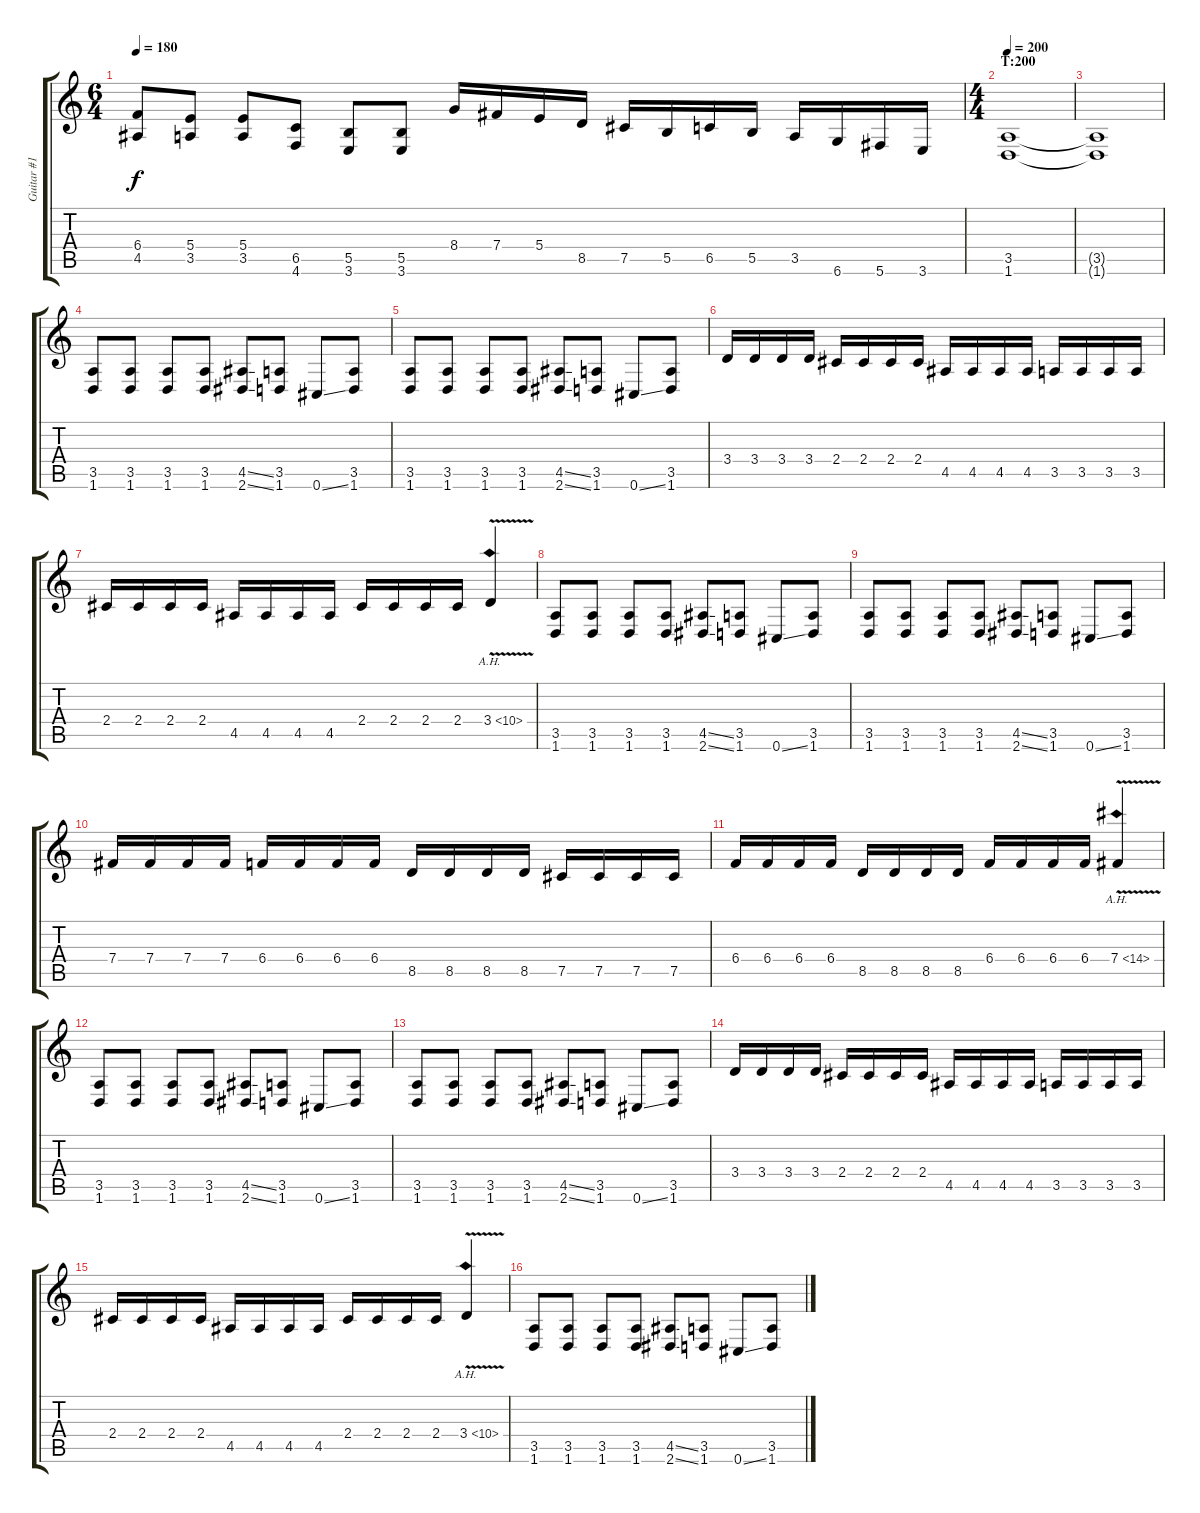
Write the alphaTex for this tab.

\track ("Guitar #1" "Guitar #1") {instrument distortionguitar}
\staff {score tabs}
\tuning (Db4 Ab3 E3 B2 Gb2 Db2) {hide}
\ts (6 4)
\tempo 180
\clef g2
\ks c
(6.4 4.5).8{dy f} (5.4 3.5).8 (5.4 3.5).8 (6.5 4.6).8 (5.5 3.6).8 (5.5 3.6).8 8.4.16 7.4.16 5.4.16 8.5.16 7.5.16 5.5.16 6.5.16 5.5.16 3.5.16 6.6.16 5.6.16 3.6.16 |
\ts (4 4)
\section ("" "T:200")
\tempo 200
(3.5 1.6).1 |
(3.5{t} 1.6{t}).1 |
(3.5 1.6).8 (3.5 1.6).8 (3.5 1.6).8 (3.5 1.6).8 (4.5{ss} 2.6{ss}).8 (3.5 1.6).8 0.6{ss}.8 (3.5 1.6).8 |
(3.5 1.6).8 (3.5 1.6).8 (3.5 1.6).8 (3.5 1.6).8 (4.5{ss} 2.6{ss}).8 (3.5 1.6).8 0.6{ss}.8 (3.5 1.6).8 |
3.4.16 3.4.16 3.4.16 3.4.16 2.4.16 2.4.16 2.4.16 2.4.16 4.5.16 4.5.16 4.5.16 4.5.16 3.5.16 3.5.16 3.5.16 3.5.16 |
2.4.16 2.4.16 2.4.16 2.4.16 4.5.16 4.5.16 4.5.16 4.5.16 2.4.16 2.4.16 2.4.16 2.4.16 3.4{ah 7 v}.4 |
(3.5 1.6).8 (3.5 1.6).8 (3.5 1.6).8 (3.5 1.6).8 (4.5{ss} 2.6{ss}).8 (3.5 1.6).8 0.6{ss}.8 (3.5 1.6).8 |
(3.5 1.6).8 (3.5 1.6).8 (3.5 1.6).8 (3.5 1.6).8 (4.5{ss} 2.6{ss}).8 (3.5 1.6).8 0.6{ss}.8 (3.5 1.6).8 |
7.4.16 7.4.16 7.4.16 7.4.16 6.4.16 6.4.16 6.4.16 6.4.16 8.5.16 8.5.16 8.5.16 8.5.16 7.5.16 7.5.16 7.5.16 7.5.16 |
6.4.16 6.4.16 6.4.16 6.4.16 8.5.16 8.5.16 8.5.16 8.5.16 6.4.16 6.4.16 6.4.16 6.4.16 7.4{ah 7 v}.4 |
(3.5 1.6).8 (3.5 1.6).8 (3.5 1.6).8 (3.5 1.6).8 (4.5{ss} 2.6{ss}).8 (3.5 1.6).8 0.6{ss}.8 (3.5 1.6).8 |
(3.5 1.6).8 (3.5 1.6).8 (3.5 1.6).8 (3.5 1.6).8 (4.5{ss} 2.6{ss}).8 (3.5 1.6).8 0.6{ss}.8 (3.5 1.6).8 |
3.4.16 3.4.16 3.4.16 3.4.16 2.4.16 2.4.16 2.4.16 2.4.16 4.5.16 4.5.16 4.5.16 4.5.16 3.5.16 3.5.16 3.5.16 3.5.16 |
2.4.16 2.4.16 2.4.16 2.4.16 4.5.16 4.5.16 4.5.16 4.5.16 2.4.16 2.4.16 2.4.16 2.4.16 3.4{ah 7 v}.4 |
(3.5 1.6).8 (3.5 1.6).8 (3.5 1.6).8 (3.5 1.6).8 (4.5{ss} 2.6{ss}).8 (3.5 1.6).8 0.6{ss}.8 (3.5 1.6).8
